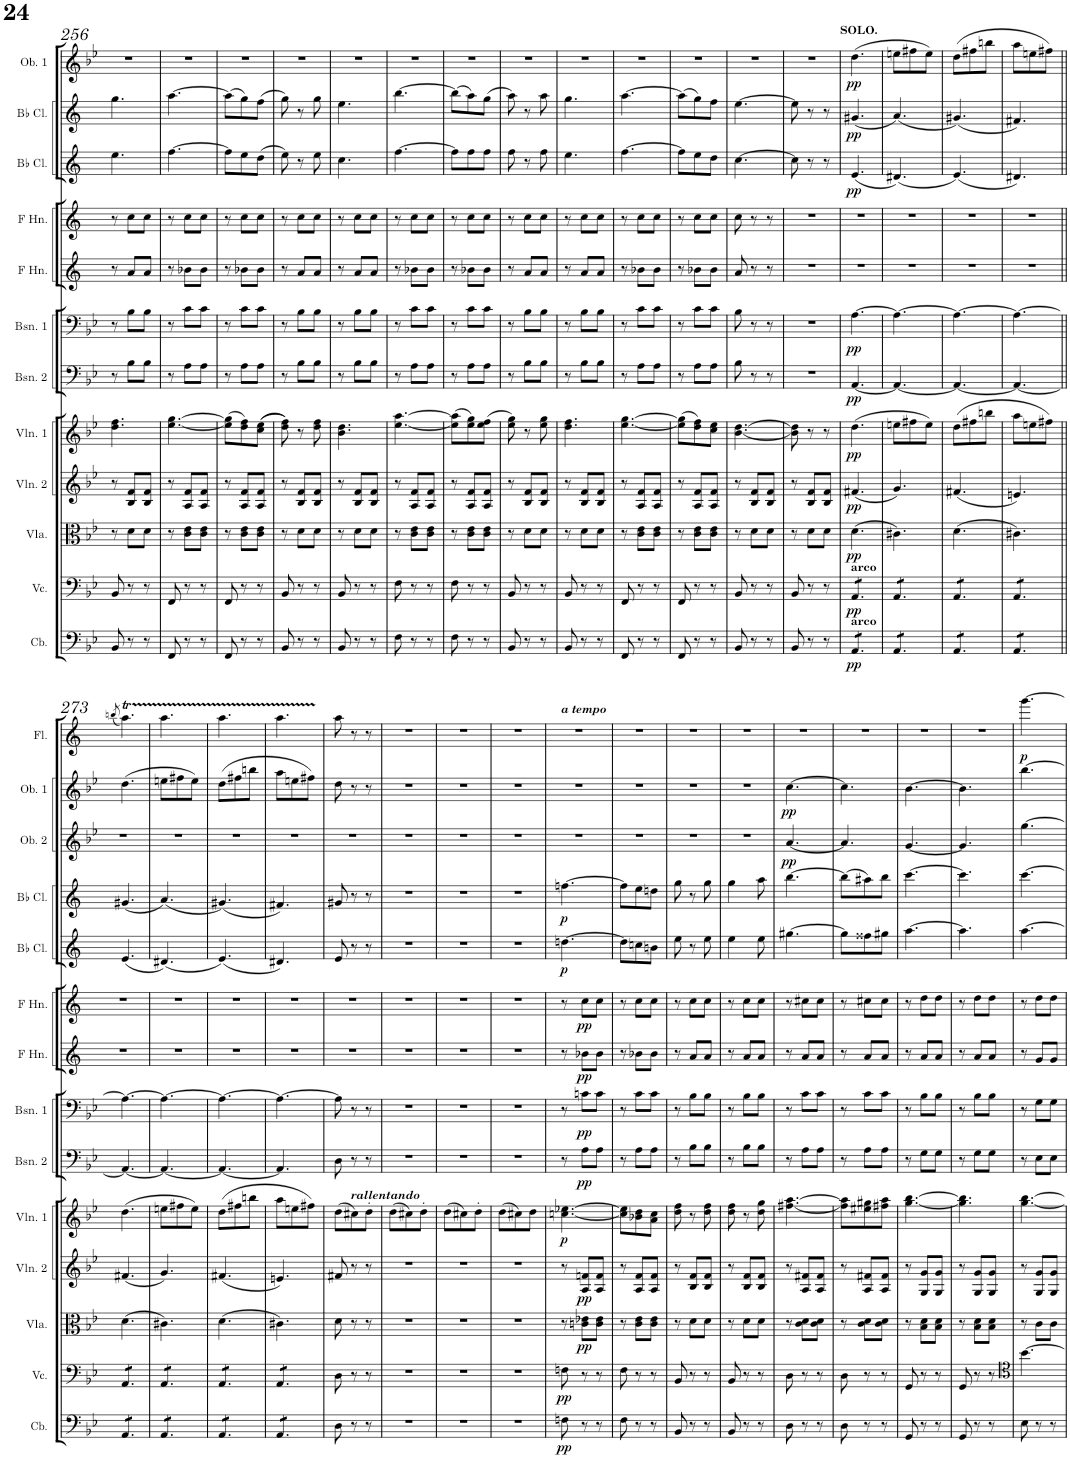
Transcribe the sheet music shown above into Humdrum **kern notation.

**kern	**dynam	**kern	**dynam	**kern	**dynam	**kern	**dynam	**kern	**dynam	**kern	**dynam	**kern	**dynam	**kern	**dynam	**kern	**dynam	**kern	**dynam	**kern	**dynam	**kern	**dynam	**kern	**dynam	**kern	**dynam
*part14	*part14	*part13	*part13	*part12	*part12	*part11	*part11	*part10	*part10	*part9	*part9	*part8	*part8	*part7	*part7	*part6	*part6	*part5	*part5	*part4	*part4	*part3	*part3	*part2	*part2	*part1	*part1
*staff14	*staff14	*staff13	*staff13	*staff12	*staff12	*staff11	*staff11	*staff10	*staff10	*staff9	*staff9	*staff8	*staff8	*staff7	*staff7	*staff6	*staff6	*staff5	*staff5	*staff4	*staff4	*staff3	*staff3	*staff2	*staff2	*staff1	*staff1
*I"Contrabass	*	*I"Violoncello	*	*I"Viola	*	*I"Violin 2	*	*I"Violin 1	*	*I"Bassoon 2	*	*I"Bassoon 1	*	*I"Horn in D 2	*	*I"Horn in D 1	*	*I"C Clarinet 2	*	*I"C Clarinet 1	*	*I"Oboe 2	*	*I"Oboe 1	*	*I"Flute	*
*I'Cb.	*	*I'Vc.	*	*I'Vla.	*	*I'Vln. 2	*	*I'Vln. 1	*	*I'Bsn. 2	*	*I'Bsn. 1	*	*	*	*	*	*I'C Cl. 2	*	*I'C Cl. 1	*	*I'Ob. 2	*	*I'Ob. 1	*	*I'Fl.	*
!!LO:PB:g=z
*clefF4	*	*clefF4	*	*clefC3	*	*clefG2	*	*clefG2	*	*clefF4	*	*clefF4	*	*clefG2	*	*clefG2	*	*clefG2	*	*clefG2	*	*clefG2	*	*clefG2	*	*clefG2	*
*Trd7c12	*	*	*	*	*	*	*	*	*	*	*	*	*	*Trd4c7	*	*Trd4c7	*	*Trd1c2	*	*Trd1c2	*	*	*	*	*	*	*
*k[b-e-]	*	*k[b-e-]	*	*k[b-e-]	*	*k[b-e-]	*	*k[b-e-]	*	*k[b-e-]	*	*k[b-e-]	*	*k[]	*	*k[]	*	*k[]	*	*k[]	*	*k[b-e-]	*	*k[b-e-]	*	*k[]	*
*M3/8	*	*M3/8	*	*M3/8	*	*M3/8	*	*M3/8	*	*M3/8	*	*M3/8	*	*M3/8	*	*M3/8	*	*M3/8	*	*M3/8	*	*M3/8	*	*M3/8	*	*M3/8	*
=256	=256	=256	=256	=256	=256	=256	=256	=256	=256	=256	=256	=256	=256	=256	=256	=256	=256	=256	=256	=256	=256	=256	=256	=256	=256	=256	=256
8BB-/	.	8BB-/	.	8r	.	8r	.	4.dd\ 4.ff\	.	8r	.	8r	.	8r	.	8r	.	4.ee\	.	4.gg\	.	4.r	.	4.r	.	4.r	.
8r	.	8r	.	8d\L	.	8B-/ 8f/L	.	.	.	8B-\L	.	8B-\L	.	8a/L	.	8cc\L	.	.	.	.	.	.	.	.	.	.	.
8r	.	8r	.	8d\J	.	8B-/ 8f/J	.	.	.	8B-\J	.	8B-\J	.	8a/J	.	8cc\J	.	.	.	.	.	.	.	.	.	.	.
=257	=257	=257	=257	=257	=257	=257	=257	=257	=257	=257	=257	=257	=257	=257	=257	=257	=257	=257	=257	=257	=257	=257	=257	=257	=257	=257	=257
8FF/	.	8FF/	.	8r	.	8r	.	[4.ee-\ [4.gg\	.	8r	.	8r	.	8r	.	8r	.	[4.ff\	.	[4.aa\	.	4.r	.	4.r	.	4.r	.
8r	.	8r	.	8c\ 8e-\L	.	8A/ 8f/L	.	.	.	8A\L	.	8c\L	.	8b-X\L	.	8cc\L	.	.	.	.	.	.	.	.	.	.	.
8r	.	8r	.	8c\ 8e-\J	.	8A/ 8f/J	.	.	.	8A\J	.	8c\J	.	8b-\J	.	8cc\J	.	.	.	.	.	.	.	.	.	.	.
=258	=258	=258	=258	=258	=258	=258	=258	=258	=258	=258	=258	=258	=258	=258	=258	=258	=258	=258	=258	=258	=258	=258	=258	=258	=258	=258	=258
8FF/	.	8FF/	.	8r	.	8r	.	(8ee-\] 8gg\]L	.	8r	.	8r	.	8r	.	8r	.	8ff\L]	.	(8aa\L]	.	4.r	.	4.r	.	4.r	.
8r	.	8r	.	8c\ 8e-\L	.	8A/ 8f/L	.	8dd\ 8ff\)	.	8A\L	.	8c\L	.	8b-X\L	.	8cc\L	.	8ee\	.	8gg\)	.	.	.	.	.	.	.
8r	.	8r	.	8c\ 8e-\J	.	8A/ 8f/J	.	((8cc\ 8ee-\J	.	8A\J	.	8c\J	.	8b-\J	.	8cc\J	.	(8dd\J	.	(8ff\J	.	.	.	.	.	.	.
=259	=259	=259	=259	=259	=259	=259	=259	=259	=259	=259	=259	=259	=259	=259	=259	=259	=259	=259	=259	=259	=259	=259	=259	=259	=259	=259	=259
8BB-/	.	8BB-/	.	8r	.	8r	.	8dd\ 8ff\))	.	8r	.	8r	.	8r	.	8r	.	8ee\)	.	8gg\)	.	4.r	.	4.r	.	4.r	.
8r	.	8r	.	8d\L	.	8B-/ 8f/L	.	8r	.	8B-\L	.	8B-\L	.	8a/L	.	8cc\L	.	8r	.	8r	.	.	.	.	.	.	.
8r	.	8r	.	8d\J	.	8B-/ 8f/J	.	8dd\ 8ff\	.	8B-\J	.	8B-\J	.	8a/J	.	8cc\J	.	8ee\	.	8gg\	.	.	.	.	.	.	.
=260	=260	=260	=260	=260	=260	=260	=260	=260	=260	=260	=260	=260	=260	=260	=260	=260	=260	=260	=260	=260	=260	=260	=260	=260	=260	=260	=260
8BB-/	.	8BB-/	.	8r	.	8r	.	4.b-\ 4.dd\	.	8r	.	8r	.	8r	.	8r	.	4.cc\	.	4.ee\	.	4.r	.	4.r	.	4.r	.
8r	.	8r	.	8d\L	.	8B-/ 8f/L	.	.	.	8B-\L	.	8B-\L	.	8a/L	.	8cc\L	.	.	.	.	.	.	.	.	.	.	.
8r	.	8r	.	8d\J	.	8B-/ 8f/J	.	.	.	8B-\J	.	8B-\J	.	8a/J	.	8cc\J	.	.	.	.	.	.	.	.	.	.	.
=261	=261	=261	=261	=261	=261	=261	=261	=261	=261	=261	=261	=261	=261	=261	=261	=261	=261	=261	=261	=261	=261	=261	=261	=261	=261	=261	=261
8F\	.	8F\	.	8r	.	8r	.	[4.ee-\ [4.aa\	.	8r	.	8r	.	8r	.	8r	.	[4.ff\	.	[4.bb\	.	4.r	.	4.r	.	4.r	.
8r	.	8r	.	8c\ 8e-\L	.	8A/ 8f/L	.	.	.	8A\L	.	8c\L	.	8b-X\L	.	8cc\L	.	.	.	.	.	.	.	.	.	.	.
8r	.	8r	.	8c\ 8e-\J	.	8A/ 8f/J	.	.	.	8A\J	.	8c\J	.	8b-\J	.	8cc\J	.	.	.	.	.	.	.	.	.	.	.
=262	=262	=262	=262	=262	=262	=262	=262	=262	=262	=262	=262	=262	=262	=262	=262	=262	=262	=262	=262	=262	=262	=262	=262	=262	=262	=262	=262
8F\	.	8F\	.	8r	.	8r	.	(8ee-\] 8aa\]L	.	8r	.	8r	.	8r	.	8r	.	8ff\L]	.	(8bb\L]	.	4.r	.	4.r	.	4.r	.
8r	.	8r	.	8c\ 8e-\L	.	8A/ 8f/L	.	8ee-\ 8gg\)	.	8A\L	.	8c\L	.	8b-X\L	.	8cc\L	.	8ff\	.	8aa\)	.	.	.	.	.	.	.
8r	.	8r	.	8c\ 8e-\J	.	8A/ 8f/J	.	(8ee-\ 8ff\J	.	8A\J	.	8c\J	.	8b-\J	.	8cc\J	.	8ff\J	.	(8gg\J	.	.	.	.	.	.	.
=263	=263	=263	=263	=263	=263	=263	=263	=263	=263	=263	=263	=263	=263	=263	=263	=263	=263	=263	=263	=263	=263	=263	=263	=263	=263	=263	=263
8BB-/	.	8BB-/	.	8r	.	8r	.	8ee-\ 8gg\)	.	8r	.	8r	.	8r	.	8r	.	8ff\	.	8aa\)	.	4.r	.	4.r	.	4.r	.
8r	.	8r	.	8d\L	.	8B-/ 8f/L	.	8r	.	8B-\L	.	8B-\L	.	8a/L	.	8cc\L	.	8r	.	8r	.	.	.	.	.	.	.
8r	.	8r	.	8d\J	.	8B-/ 8f/J	.	8ee-\ 8gg\	.	8B-\J	.	8B-\J	.	8a/J	.	8cc\J	.	8ff\	.	8aa\	.	.	.	.	.	.	.
=264	=264	=264	=264	=264	=264	=264	=264	=264	=264	=264	=264	=264	=264	=264	=264	=264	=264	=264	=264	=264	=264	=264	=264	=264	=264	=264	=264
8BB-/	.	8BB-/	.	8r	.	8r	.	4.dd\ 4.ff\	.	8r	.	8r	.	8r	.	8r	.	4.ee\	.	4.gg\	.	4.r	.	4.r	.	4.r	.
8r	.	8r	.	8d\L	.	8B-/ 8f/L	.	.	.	8B-\L	.	8B-\L	.	8a/L	.	8cc\L	.	.	.	.	.	.	.	.	.	.	.
8r	.	8r	.	8d\J	.	8B-/ 8f/J	.	.	.	8B-\J	.	8B-\J	.	8a/J	.	8cc\J	.	.	.	.	.	.	.	.	.	.	.
=265	=265	=265	=265	=265	=265	=265	=265	=265	=265	=265	=265	=265	=265	=265	=265	=265	=265	=265	=265	=265	=265	=265	=265	=265	=265	=265	=265
8FF/	.	8FF/	.	8r	.	8r	.	[4.ee-\ [4.gg\	.	8r	.	8r	.	8r	.	8r	.	[4.ff\	.	[4.aa\	.	4.r	.	4.r	.	4.r	.
8r	.	8r	.	8c\ 8e-\L	.	8A/ 8f/L	.	.	.	8A\L	.	8c\L	.	8b-X\L	.	8cc\L	.	.	.	.	.	.	.	.	.	.	.
8r	.	8r	.	8c\ 8e-\J	.	8A/ 8f/J	.	.	.	8A\J	.	8c\J	.	8b-\J	.	8cc\J	.	.	.	.	.	.	.	.	.	.	.
=266	=266	=266	=266	=266	=266	=266	=266	=266	=266	=266	=266	=266	=266	=266	=266	=266	=266	=266	=266	=266	=266	=266	=266	=266	=266	=266	=266
8FF/	.	8FF/	.	8r	.	8r	.	(8ee-\] 8gg\]L	.	8r	.	8r	.	8r	.	8r	.	8ff\L]	.	(8aa\L]	.	4.r	.	4.r	.	4.r	.
8r	.	8r	.	8c\ 8e-\L	.	8A/ 8f/L	.	8dd\ 8ff\)	.	8A\L	.	8c\L	.	8b-X\L	.	8cc\L	.	8ee\	.	8gg\)	.	.	.	.	.	.	.
8r	.	8r	.	8c\ 8e-\J	.	8A/ 8f/J	.	8cc\ 8ee-\J	.	8A\J	.	8c\J	.	8b-\J	.	8cc\J	.	8dd\J	.	8ff\J	.	.	.	.	.	.	.
=267	=267	=267	=267	=267	=267	=267	=267	=267	=267	=267	=267	=267	=267	=267	=267	=267	=267	=267	=267	=267	=267	=267	=267	=267	=267	=267	=267
8BB-/	.	8BB-/	.	8r	.	8r	.	[4.b-\ [4.dd\	.	8B-\	.	8B-\	.	8a/	.	8cc\	.	[4.cc\	.	[4.ee\	.	4.r	.	4.r	.	4.r	.
8r	.	8r	.	8d\L	.	8B-/ 8f/L	.	.	.	8r	.	8r	.	8r	.	8r	.	.	.	.	.	.	.	.	.	.	.
8r	.	8r	.	8d\J	.	8B-/ 8f/J	.	.	.	8r	.	8r	.	8r	.	8r	.	.	.	.	.	.	.	.	.	.	.
=268	=268	=268	=268	=268	=268	=268	=268	=268	=268	=268	=268	=268	=268	=268	=268	=268	=268	=268	=268	=268	=268	=268	=268	=268	=268	=268	=268
8BB-/	.	8BB-/	.	8r	.	8r	.	8b-\] 8dd\]	.	4.r	.	4.r	.	4.r	.	4.r	.	8cc\]	.	8ee\]	.	4.r	.	4.r	.	4.r	.
8r	.	8r	.	8d\L	.	8B-/ 8f/L	.	8r	.	.	.	.	.	.	.	.	.	8r	.	8r	.	.	.	.	.	.	.
8r	.	8r	.	8d\J	.	8B-/ 8f/J	.	8r	.	.	.	.	.	.	.	.	.	8r	.	8r	.	.	.	.	.	.	.
=269	=269	=269	=269	=269	=269	=269	=269	=269	=269	=269	=269	=269	=269	=269	=269	=269	=269	=269	=269	=269	=269	=269	=269	=269	=269	=269	=269
!	!	!	!	!	!	!	!	!	!	!	!	!	!	!	!	!	!	!	!	!	!	!	!	!LO:TX:a:B:t=SOLO.	!	!	!
!	!	!LO:TX:a:B:t=arco	!	!	!	!	!	!	!	!	!	!	!	!	!	!	!	!	!	!	!	!	!	!	!	!	!
!LO:TX:a:B:t=arco	!	!	!	!	!	!	!	!	!	!	!	!	!	!	!	!	!	!	!	!	!	!	!	!	!	!	!
!	!LO:DY:b	!	!LO:DY:b	!	!LO:DY:b	!	!LO:DY:b	!	!LO:DY:b	!	!LO:DY:b	!	!LO:DY:b	!	!	!	!	!	!LO:DY:b	!	!LO:DY:b	!	!	!	!LO:DY:b	!	!
*tremolo	*	*	*	*	*	*	*	*	*	*	*	*	*	*	*	*	*	*	*	*	*	*	*	*	*	*	*
*	*	*tremolo	*	*	*	*	*	*	*	*	*	*	*	*	*	*	*	*	*	*	*	*	*	*	*	*	*
8AA/L	pp	8AA/L	pp	(4.d\	pp	(4.f#X/	pp	(4.dd\	pp	[4.AA/	pp	[4.A\	pp	4.r	.	4.r	.	(4.e/	pp	(4.g#X/	pp	4.r	.	(4.dd\	pp	4.r	.
8AA/	.	8AA/	.	.	.	.	.	.	.	.	.	.	.	.	.	.	.	.	.	.	.	.	.	.	.	.	.
8AA/J	.	8AA/J	.	.	.	.	.	.	.	.	.	.	.	.	.	.	.	.	.	.	.	.	.	.	.	.	.
=270	=270	=270	=270	=270	=270	=270	=270	=270	=270	=270	=270	=270	=270	=270	=270	=270	=270	=270	=270	=270	=270	=270	=270	=270	=270	=270	=270
8AA/L	.	8AA/L	.	4.c#X\)	.	4.g/)	.	8een\L	.	4.AA/_	.	4.A\_	.	4.r	.	4.r	.	(4.d#X/)	.	(4.a/)	.	4.r	.	8een\L	.	4.r	.
8AA/	.	8AA/	.	.	.	.	.	8ff#X\	.	.	.	.	.	.	.	.	.	.	.	.	.	.	.	8ff#X\	.	.	.
8AA/J	.	8AA/J	.	.	.	.	.	8ee\J)	.	.	.	.	.	.	.	.	.	.	.	.	.	.	.	8ee\J)	.	.	.
=271	=271	=271	=271	=271	=271	=271	=271	=271	=271	=271	=271	=271	=271	=271	=271	=271	=271	=271	=271	=271	=271	=271	=271	=271	=271	=271	=271
8AA/L	.	8AA/L	.	(4.d\	.	(4.f#X/	.	(8dd\L	.	4.AA/_	.	4.A\_	.	4.r	.	4.r	.	(4.e/)	.	(4.g#X/)	.	4.r	.	(8dd\L	.	4.r	.
8AA/	.	8AA/	.	.	.	.	.	8ff#X\	.	.	.	.	.	.	.	.	.	.	.	.	.	.	.	8ff#X\	.	.	.
8AA/J	.	8AA/J	.	.	.	.	.	8bbn\J	.	.	.	.	.	.	.	.	.	.	.	.	.	.	.	8bbn\J	.	.	.
=272	=272	=272	=272	=272	=272	=272	=272	=272	=272	=272	=272	=272	=272	=272	=272	=272	=272	=272	=272	=272	=272	=272	=272	=272	=272	=272	=272
8AA/L	.	8AA/L	.	4.c#X\)	.	4.en/)	.	8aa\L	.	4.AA/_	.	4.A\_	.	4.r	.	4.r	.	4.d#X/)	.	4.f#X/)	.	4.r	.	8aa\L	.	4.r	.
8AA/	.	8AA/	.	.	.	.	.	8een\	.	.	.	.	.	.	.	.	.	.	.	.	.	.	.	8een\	.	.	.
8AA/J	.	8AA/J	.	.	.	.	.	8ff#X\J)	.	.	.	.	.	.	.	.	.	.	.	.	.	.	.	8ff#X\J)	.	.	.
!!LO:LB:g=z
=273||	=273||	=273||	=273||	=273||	=273||	=273||	=273||	=273||	=273||	=273||	=273||	=273||	=273||	=273||	=273||	=273||	=273||	=273||	=273||	=273||	=273||	=273||	=273||	=273||	=273||	=273||	=273||
*	*	*	*	*	*	*	*	*	*	*	*	*	*	*	*	*	*	*	*	*	*	*	*	*	*	*k[]	*
.	.	.	.	.	.	.	.	.	.	.	.	.	.	.	.	.	.	.	.	.	.	.	.	.	.	(8qbbn/	.
8AA/L	.	8AA/L	.	(4.d\	.	(4.f#X/	.	(4.dd\	.	4.AA/_	.	4.A\_	.	4.r	.	4.r	.	(4.e/	.	(4.g#X/	.	4.r	.	(4.dd\	.	4.aaT\)	.
8AA/	.	8AA/	.	.	.	.	.	.	.	.	.	.	.	.	.	.	.	.	.	.	.	.	.	.	.	.	.
8AA/J	.	8AA/J	.	.	.	.	.	.	.	.	.	.	.	.	.	.	.	.	.	.	.	.	.	.	.	.	.
=274	=274	=274	=274	=274	=274	=274	=274	=274	=274	=274	=274	=274	=274	=274	=274	=274	=274	=274	=274	=274	=274	=274	=274	=274	=274	=274	=274
8AA/L	.	8AA/L	.	4.c#X\)	.	4.g/)	.	8een\L	.	4.AA/_	.	4.A\_	.	4.r	.	4.r	.	(4.d#X/)	.	(4.a/)	.	4.r	.	8een\L	.	4.aa\	.
8AA/	.	8AA/	.	.	.	.	.	8ff#X\	.	.	.	.	.	.	.	.	.	.	.	.	.	.	.	8ff#X\	.	.	.
8AA/J	.	8AA/J	.	.	.	.	.	8ee\J)	.	.	.	.	.	.	.	.	.	.	.	.	.	.	.	8ee\J)	.	.	.
=275	=275	=275	=275	=275	=275	=275	=275	=275	=275	=275	=275	=275	=275	=275	=275	=275	=275	=275	=275	=275	=275	=275	=275	=275	=275	=275	=275
8AA/L	.	8AA/L	.	(4.d\	.	(4.f#X/	.	(8dd\L	.	4.AA/_	.	4.A\_	.	4.r	.	4.r	.	(4.e/)	.	(4.g#X/)	.	4.r	.	(8dd\L	.	4.aa\	.
8AA/	.	8AA/	.	.	.	.	.	8ff#X\	.	.	.	.	.	.	.	.	.	.	.	.	.	.	.	8ff#X\	.	.	.
8AA/J	.	8AA/J	.	.	.	.	.	8bbn\J	.	.	.	.	.	.	.	.	.	.	.	.	.	.	.	8bbn\J	.	.	.
=276	=276	=276	=276	=276	=276	=276	=276	=276	=276	=276	=276	=276	=276	=276	=276	=276	=276	=276	=276	=276	=276	=276	=276	=276	=276	=276	=276
8AA/L	.	8AA/L	.	4.c#X\)	.	4.en/)	.	8aa\L	.	4.AA/]	.	4.A\_	.	4.r	.	4.r	.	4.d#X/)	.	4.f#X/)	.	4.r	.	8aa\L	.	4.aaTTT\	.
8AA/	.	8AA/	.	.	.	.	.	8een\	.	.	.	.	.	.	.	.	.	.	.	.	.	.	.	8een\	.	.	.
8AA/J	.	8AA/J	.	.	.	.	.	8ff#X\J)	.	.	.	.	.	.	.	.	.	.	.	.	.	.	.	8ff#X\J)	.	.	.
*	*	*Xtremolo	*	*	*	*	*	*	*	*	*	*	*	*	*	*	*	*	*	*	*	*	*	*	*	*	*
*Xtremolo	*	*	*	*	*	*	*	*	*	*	*	*	*	*	*	*	*	*	*	*	*	*	*	*	*	*	*
=277	=277	=277	=277	=277	=277	=277	=277	=277	=277	=277	=277	=277	=277	=277	=277	=277	=277	=277	=277	=277	=277	=277	=277	=277	=277	=277	=277
8D\	.	8D\	.	8d\	.	8f#X/	.	(8dd\L	.	8D\	.	8A\]	.	4.r	.	4.r	.	8e/	.	8g#X/	.	4.r	.	8dd\	.	8aa\	.
!	!	!	!	!	!	!	!	!LO:TX:a:Bi:t=rallentando	!	!	!	!	!	!	!	!	!	!	!	!	!	!	!	!	!	!	!
8r	.	8r	.	8r	.	8r	.	8cc#X\)	.	8r	.	8r	.	.	.	.	.	8r	.	8r	.	.	.	8r	.	8r	.
8r	.	8r	.	8r	.	8r	.	8dd'\J	.	8r	.	8r	.	.	.	.	.	8r	.	8r	.	.	.	8r	.	8r	.
=278	=278	=278	=278	=278	=278	=278	=278	=278	=278	=278	=278	=278	=278	=278	=278	=278	=278	=278	=278	=278	=278	=278	=278	=278	=278	=278	=278
4.r	.	4.r	.	4.r	.	4.r	.	(8dd\L	.	4.r	.	4.r	.	4.r	.	4.r	.	4.r	.	4.r	.	4.r	.	4.r	.	4.r	.
.	.	.	.	.	.	.	.	8cc#X\)	.	.	.	.	.	.	.	.	.	.	.	.	.	.	.	.	.	.	.
.	.	.	.	.	.	.	.	8dd'\J	.	.	.	.	.	.	.	.	.	.	.	.	.	.	.	.	.	.	.
=279	=279	=279	=279	=279	=279	=279	=279	=279	=279	=279	=279	=279	=279	=279	=279	=279	=279	=279	=279	=279	=279	=279	=279	=279	=279	=279	=279
4.r	.	4.r	.	4.r	.	4.r	.	(8dd\L	.	4.r	.	4.r	.	4.r	.	4.r	.	4.r	.	4.r	.	4.r	.	4.r	.	4.r	.
.	.	.	.	.	.	.	.	8cc#X\)	.	.	.	.	.	.	.	.	.	.	.	.	.	.	.	.	.	.	.
.	.	.	.	.	.	.	.	8dd'\J	.	.	.	.	.	.	.	.	.	.	.	.	.	.	.	.	.	.	.
=280	=280	=280	=280	=280	=280	=280	=280	=280	=280	=280	=280	=280	=280	=280	=280	=280	=280	=280	=280	=280	=280	=280	=280	=280	=280	=280	=280
4.r	.	4.r	.	4.r	.	4.r	.	(8dd\L	.	4.r	.	4.r	.	4.r	.	4.r	.	4.r	.	4.r	.	4.r	.	4.r	.	4.r	.
.	.	.	.	.	.	.	.	8cc#X\)	.	.	.	.	.	.	.	.	.	.	.	.	.	.	.	.	.	.	.
.	.	.	.	.	.	.	.	8dd\J	.	.	.	.	.	.	.	.	.	.	.	.	.	.	.	.	.	.	.
=281	=281	=281	=281	=281	=281	=281	=281	=281	=281	=281	=281	=281	=281	=281	=281	=281	=281	=281	=281	=281	=281	=281	=281	=281	=281	=281	=281
!	!	!	!	!	!	!	!	!	!	!	!	!	!	!	!	!	!	!	!	!	!	!	!	!	!	!LO:TX:a:Bi:t=a tempo	!
!	!LO:DY:b	!	!LO:DY:b	!	!	!	!	!	!LO:DY:b	!	!	!	!	!	!	!	!	!	!LO:DY:b	!	!LO:DY:b	!	!	!	!	!	!
8Fn\	pp	8Fn\	pp	8r	.	8r	.	[4.ccn\ [4.ee-X\	p	8r	.	8r	.	8r	.	8r	.	[4.ddn\	p	[4.ffn\	p	4.r	.	4.r	.	4.r	.
!	!	!	!	!	!LO:DY:b	!	!LO:DY:b	!	!	!	!LO:DY:b	!	!LO:DY:b	!	!LO:DY:b	!	!LO:DY:b	!	!	!	!	!	!	!	!	!	!
8r	.	8r	.	8cn\ 8e-X\L	pp	8A/ 8fn/L	pp	.	.	8A\L	pp	8cn\L	pp	8b-X\L	pp	8cc\L	pp	.	.	.	.	.	.	.	.	.	.
8r	.	8r	.	8c\ 8e-\J	.	8A/ 8f/J	.	.	.	8A\J	.	8c\J	.	8b-\J	.	8cc\J	.	.	.	.	.	.	.	.	.	.	.
=282	=282	=282	=282	=282	=282	=282	=282	=282	=282	=282	=282	=282	=282	=282	=282	=282	=282	=282	=282	=282	=282	=282	=282	=282	=282	=282	=282
8F\	.	8F\	.	8r	.	8r	.	8cc\] 8ee-\]L	.	8r	.	8r	.	8r	.	8r	.	8dd\L]	.	8ff\L]	.	4.r	.	4.r	.	4.r	.
8r	.	8r	.	8c\ 8e-\L	.	8A/ 8f/L	.	8b-X\ 8dd\	.	8A\L	.	8c\L	.	8b-X\L	.	8cc\L	.	8ccn\	.	8ee\	.	.	.	.	.	.	.
8r	.	8r	.	8c\ 8e-\J	.	8A/ 8f/J	.	8a\ 8cc\J	.	8A\J	.	8c\J	.	8b-\J	.	8cc\J	.	8bn\J	.	8ddn\J	.	.	.	.	.	.	.
=283	=283	=283	=283	=283	=283	=283	=283	=283	=283	=283	=283	=283	=283	=283	=283	=283	=283	=283	=283	=283	=283	=283	=283	=283	=283	=283	=283
8BB-/	.	8BB-/	.	8r	.	8r	.	8dd\ 8ff\	.	8r	.	8r	.	8r	.	8r	.	8ee\	.	8gg\	.	4.r	.	4.r	.	4.r	.
8r	.	8r	.	8d\L	.	8B-/ 8f/L	.	8r	.	8B-\L	.	8B-\L	.	8a/L	.	8cc\L	.	8r	.	8r	.	.	.	.	.	.	.
8r	.	8r	.	8d\J	.	8B-/ 8f/J	.	8dd\ 8ff\	.	8B-\J	.	8B-\J	.	8a/J	.	8cc\J	.	8ee\	.	8gg\	.	.	.	.	.	.	.
=284	=284	=284	=284	=284	=284	=284	=284	=284	=284	=284	=284	=284	=284	=284	=284	=284	=284	=284	=284	=284	=284	=284	=284	=284	=284	=284	=284
8BB-/	.	8BB-/	.	8r	.	8r	.	8dd\ 8ff\	.	8r	.	8r	.	8r	.	8r	.	4ee\	.	4gg\	.	4.r	.	4.r	.	4.r	.
8r	.	8r	.	8d\L	.	8B-/ 8f/L	.	8r	.	8B-\L	.	8B-\L	.	8a/L	.	8cc\L	.	.	.	.	.	.	.	.	.	.	.
8r	.	8r	.	8d\J	.	8B-/ 8f/J	.	8dd\ 8gg\	.	8B-\J	.	8B-\J	.	8a/J	.	8cc\J	.	8ee\	.	8aa\	.	.	.	.	.	.	.
=285	=285	=285	=285	=285	=285	=285	=285	=285	=285	=285	=285	=285	=285	=285	=285	=285	=285	=285	=285	=285	=285	=285	=285	=285	=285	=285	=285
!	!	!	!	!	!	!	!	!	!	!	!	!	!	!	!	!	!	!	!	!	!	!	!LO:DY:b	!	!LO:DY:b	!	!
8D\	.	8D\	.	8r	.	8r	.	[4.ff#X\ [4.aa\	.	8r	.	8r	.	8r	.	8r	.	[4.gg#X\	.	[4.bb\	.	[4.a/	pp	[4.cc\	pp	4.r	.
8r	.	8r	.	8c\ 8d\L	.	8A/ 8f#X/L	.	.	.	8A\L	.	8c\L	.	8a/L	.	8cc#X\L	.	.	.	.	.	.	.	.	.	.	.
8r	.	8r	.	8c\ 8d\J	.	8A/ 8f#/J	.	.	.	8A\J	.	8c\J	.	8a/J	.	8cc#\J	.	.	.	.	.	.	.	.	.	.	.
=286	=286	=286	=286	=286	=286	=286	=286	=286	=286	=286	=286	=286	=286	=286	=286	=286	=286	=286	=286	=286	=286	=286	=286	=286	=286	=286	=286
8D\	.	8D\	.	8r	.	8r	.	8ff#\] 8aa\]L	.	8r	.	8r	.	8r	.	8r	.	8gg#\L]	.	(8bb\L]	.	4.a/]	.	4.cc\]	.	4.r	.
8r	.	8r	.	8c\ 8d\L	.	8A/ 8f#X/L	.	8ee#X\ 8gg#X\	.	8A\L	.	8c\L	.	8a/L	.	8cc#X\L	.	8ff##X\	.	8aa#X\)	.	.	.	.	.	.	.
8r	.	8r	.	8c\ 8d\J	.	8A/ 8f#/J	.	8ff#X\ 8aa\J	.	8A\J	.	8c\J	.	8a/J	.	8cc#\J	.	8gg#X\J	.	8bb\J	.	.	.	.	.	.	.
=287	=287	=287	=287	=287	=287	=287	=287	=287	=287	=287	=287	=287	=287	=287	=287	=287	=287	=287	=287	=287	=287	=287	=287	=287	=287	=287	=287
8GG/	.	8GG/	.	8r	.	8r	.	[4.gg\ [4.bb-\	.	8r	.	8r	.	8r	.	8r	.	[4.aa\	.	[4.ccc\	.	[4.g/	.	[4.b-\	.	4.r	.
8r	.	8r	.	8B-\ 8d\L	.	8G/ 8g/L	.	.	.	8G\L	.	8B-\L	.	8a/L	.	8dd\L	.	.	.	.	.	.	.	.	.	.	.
8r	.	8r	.	8B-\ 8d\J	.	8G/ 8g/J	.	.	.	8G\J	.	8B-\J	.	8a/J	.	8dd\J	.	.	.	.	.	.	.	.	.	.	.
=288	=288	=288	=288	=288	=288	=288	=288	=288	=288	=288	=288	=288	=288	=288	=288	=288	=288	=288	=288	=288	=288	=288	=288	=288	=288	=288	=288
8GG/	.	8GG/	.	8r	.	8r	.	4.gg\] 4.bb-\]	.	8r	.	8r	.	8r	.	8r	.	4.aa\]	.	4.ccc\]	.	4.g/]	.	4.b-\]	.	4.r	.
8r	.	8r	.	8B-\ 8d\L	.	8G/ 8g/L	.	.	.	8G\L	.	8B-\L	.	8a/L	.	8dd\L	.	.	.	.	.	.	.	.	.	.	.
8r	.	8r	.	8B-\ 8d\J	.	8G/ 8g/J	.	.	.	8G\J	.	8B-\J	.	8a/J	.	8dd\J	.	.	.	.	.	.	.	.	.	.	.
=289	=289	=289	=289	=289	=289	=289	=289	=289	=289	=289	=289	=289	=289	=289	=289	=289	=289	=289	=289	=289	=289	=289	=289	=289	=289	=289	=289
*	*	*clefC4	*	*	*	*	*	*	*	*	*	*	*	*	*	*	*	*	*	*	*	*	*	*	*	*	*
!	!	!	!	!	!	!	!	!	!	!	!	!	!	!	!	!	!	!	!	!	!	!	!	!	!	!	!LO:DY:b
8E-\	.	[4.b-\	.	8r	.	8r	.	[4.gg\ [4.bb-\	.	8r	.	8r	.	8r	.	8r	.	[4.aa\	.	[4.ccc\	.	[4.gg\	.	[4.bb-\	.	[4.ggg\	p
8r	.	.	.	8c\L	.	8G/ 8g/L	.	.	.	8E-\L	.	8G\L	.	8g/L	.	8dd\L	.	.	.	.	.	.	.	.	.	.	.
8r	.	.	.	8c\J	.	8G/ 8g/J	.	.	.	8E-\J	.	8G\J	.	8g/J	.	8dd\J	.	.	.	.	.	.	.	.	.	.	.
=	=	=	=	=	=	=	=	=	=	=	=	=	=	=	=	=	=	=	=	=	=	=	=	=	=	=	=
*-	*-	*-	*-	*-	*-	*-	*-	*-	*-	*-	*-	*-	*-	*-	*-	*-	*-	*-	*-	*-	*-	*-	*-	*-	*-	*-	*-
